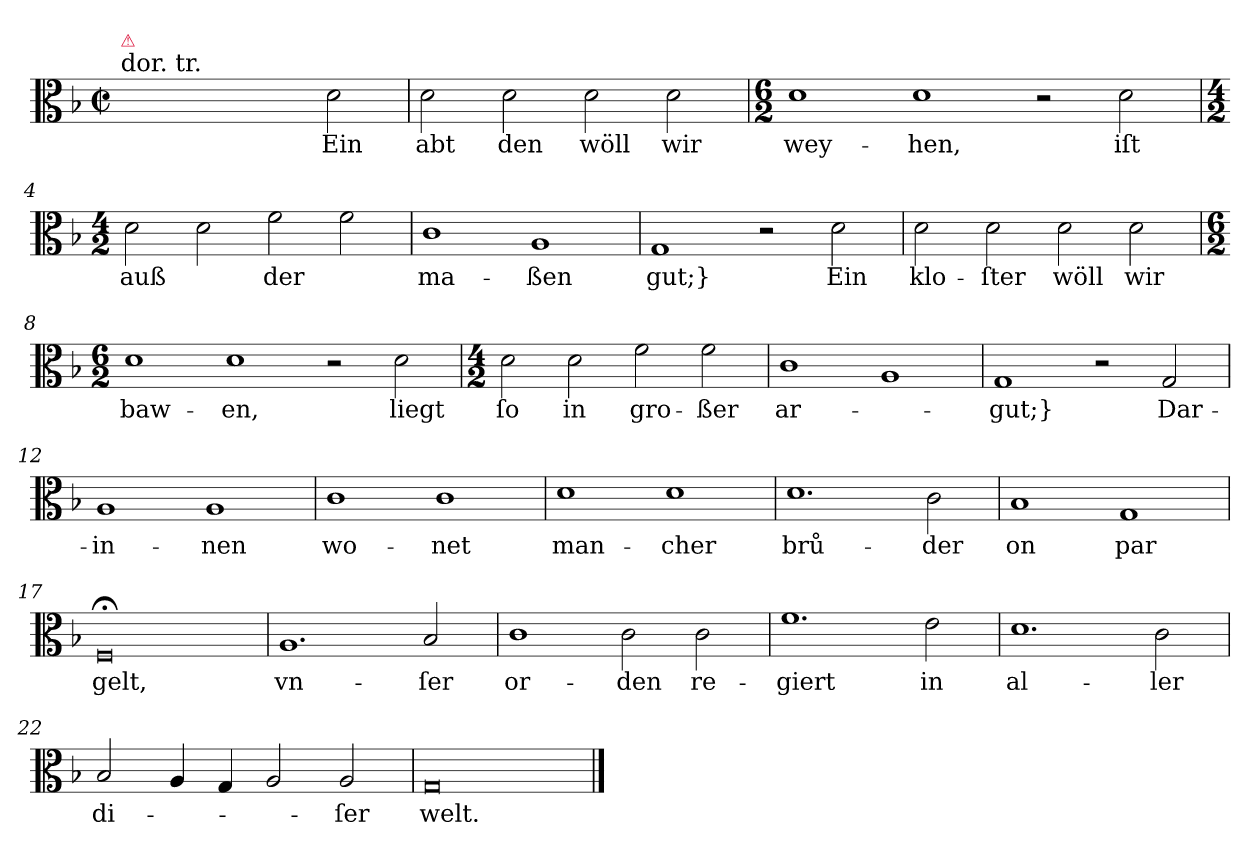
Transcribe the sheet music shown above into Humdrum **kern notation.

**kern	**text
*part1	*part1
*staff1	*staff1
*clefC3	*
*k[b-]	*
*G:dor	*
*M4/2	*
*met(c|)	*
=1	=1
!LO:TX:a:t=dor. tr.	!
!LO:TX:a:color=crimson:t=⚠	!
1ryy	.
2ryy	.
2d	Ein
=2	=2
2d	abt
2d	den
2d	wöll
2d	wir
=3	=3
*M6/2	*
1d	wey-
1d	-hen,
2r	.
2d	iſt
=4	=4
*M4/2	*
2d	auß
2d	.
2f	der
2f	.
=5	=5
1c	ma-
1A	-ßen
=6	=6
1G	gut;}
2r	.
2d	Ein
=7	=7
2d	klo-
2d	-ſter
2d	wöll
2d	wir
=8	=8
*M6/2	*
1d	baw-
1d	-en,
2r	.
2d	liegt
=9	=9
*M4/2	*
2d	ſo
2d	in
2f	gro-
2f	-ßer
=10	=10
1c	ar-
1A	.
=11	=11
1G	gut;}
2r	.
2G	Dar-
=12	=12
1A	-in-
1A	-nen
=13	=13
1c	wo-
1c	-net
=14	=14
1d	man-
1d	-cher
=15	=15
1.d	brů-
2c	-der
=16	=16
1B-	on
1G	par
=17	=17
0F;<	gelt,
=18	=18
1.A	vn-
2B-	-ſer
=19	=19
1c	or-
2c	-den
2c	re-
=20	=20
1.f	-giert
2e	in
=21	=21
1.d	al-
2c	-ler
=22	=22
2B-	di-
4A	.
4G	.
2A	.
2A	-ſer
=23	=23
0G/	welt.
==	==
*-	*-
